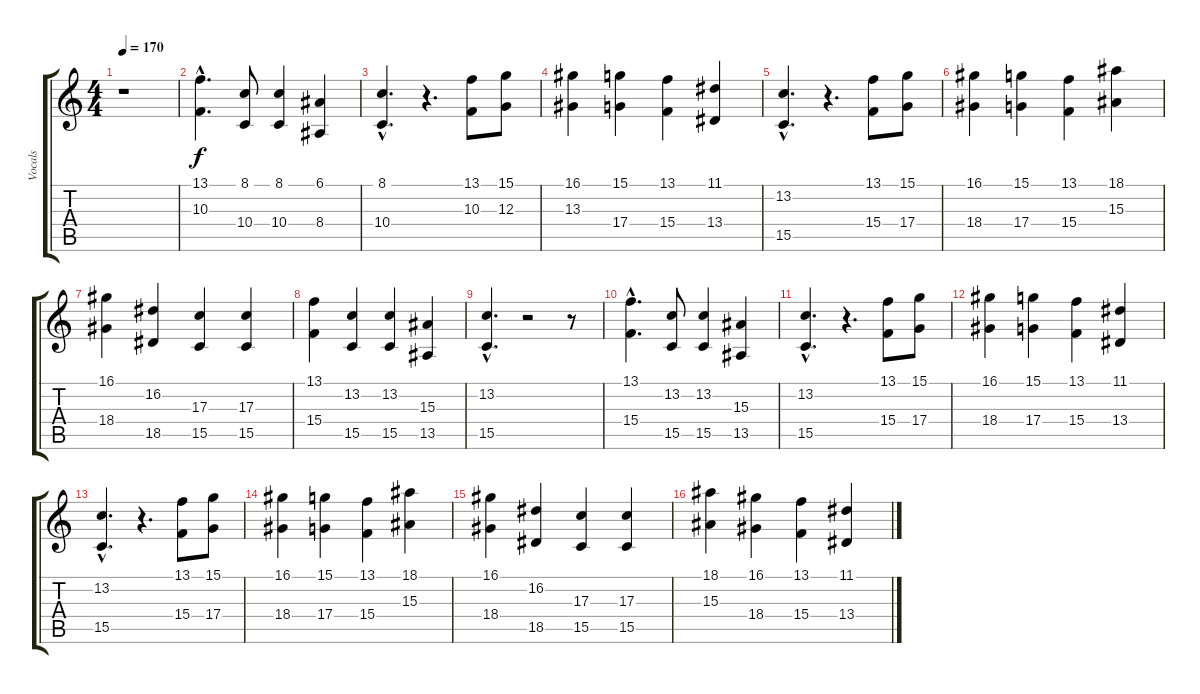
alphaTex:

\track ("Vocals" "Vocals") {instrument lead6voice}
\staff {score tabs}
\tuning (E4 B3 G3 D3 A2 E2) {hide}
\ts (4 4)
\tempo 170
\clef g2
\ks c
r.1{dy f} |
(13.1{hac} 10.3{hac}).4{d} (8.1 10.4).8 (8.1 10.4).4 (6.1 8.4).4 |
(8.1{hac} 10.4{hac}).4{d} r.4{d} (13.1 10.3).8 (15.1 12.3).8 |
(16.1 13.3).4 (15.1 17.4).4 (13.1 15.4).4 (11.1 13.4).4 |
(13.2{hac} 15.5{hac}).4{d} r.4{d} (13.1 15.4).8 (15.1 17.4).8 |
(16.1 18.4).4 (15.1 17.4).4 (13.1 15.4).4 (18.1 15.3).4 |
(16.1 18.4).4 (16.2 18.5).4 (17.3 15.5).4 (17.3 15.5).4 |
(13.1 15.4).4 (13.2 15.5).4 (13.2 15.5).4 (15.3 13.5).4 |
(13.2{hac} 15.5{hac}).4{d} r.2 r.8 |
(13.1{hac} 15.4{hac}).4{d} (13.2 15.5).8 (13.2 15.5).4 (15.3 13.5).4 |
(13.2{hac} 15.5{hac}).4{d} r.4{d} (13.1 15.4).8 (15.1 17.4).8 |
(16.1 18.4).4 (15.1 17.4).4 (13.1 15.4).4 (11.1 13.4).4 |
(13.2{hac} 15.5{hac}).4{d} r.4{d} (13.1 15.4).8 (15.1 17.4).8 |
(16.1 18.4).4 (15.1 17.4).4 (13.1 15.4).4 (18.1 15.3).4 |
(16.1 18.4).4 (16.2 18.5).4 (17.3 15.5).4 (17.3 15.5).4 |
(18.1 15.3).4 (16.1 18.4).4 (13.1 15.4).4 (11.1 13.4).4
